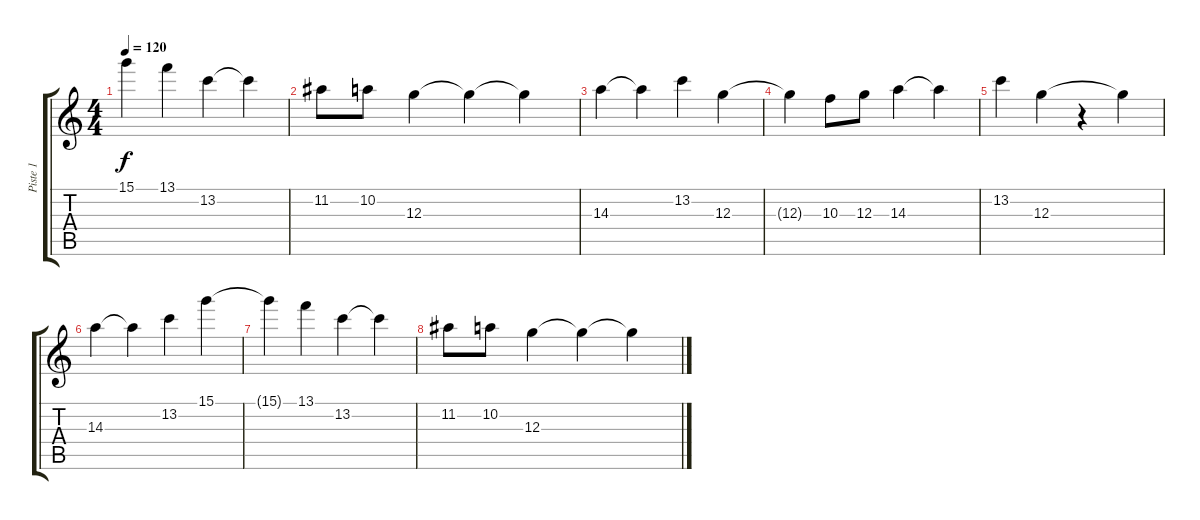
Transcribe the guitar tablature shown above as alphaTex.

\track ("Piste 1" "Piste 1") {instrument acousticguitarsteel}
\staff {score tabs}
\tuning (E4 B3 G3 D3 A2 E2) {hide}
\ts (4 4)
\tempo 120
\clef g2
\ks c
15.1{t}.4{dy f} 13.1.4 13.2.4 13.2{t}.4 |
11.2.8 10.2.8 12.3.4 12.3{t}.4 12.3{t}.4 |
14.3.4 14.3{t}.4 13.2.4 12.3.4 |
12.3{t}.4 10.3.8 12.3.8 14.3.4 14.3{t}.4 |
13.2.4 12.3.4 r.4 12.3{t}.4 |
14.3.4 14.3{t}.4 13.2.4 15.1.4 |
15.1{t}.4 13.1.4 13.2.4 13.2{t}.4 |
11.2.8 10.2.8 12.3.4 12.3{t}.4 12.3{t}.4
